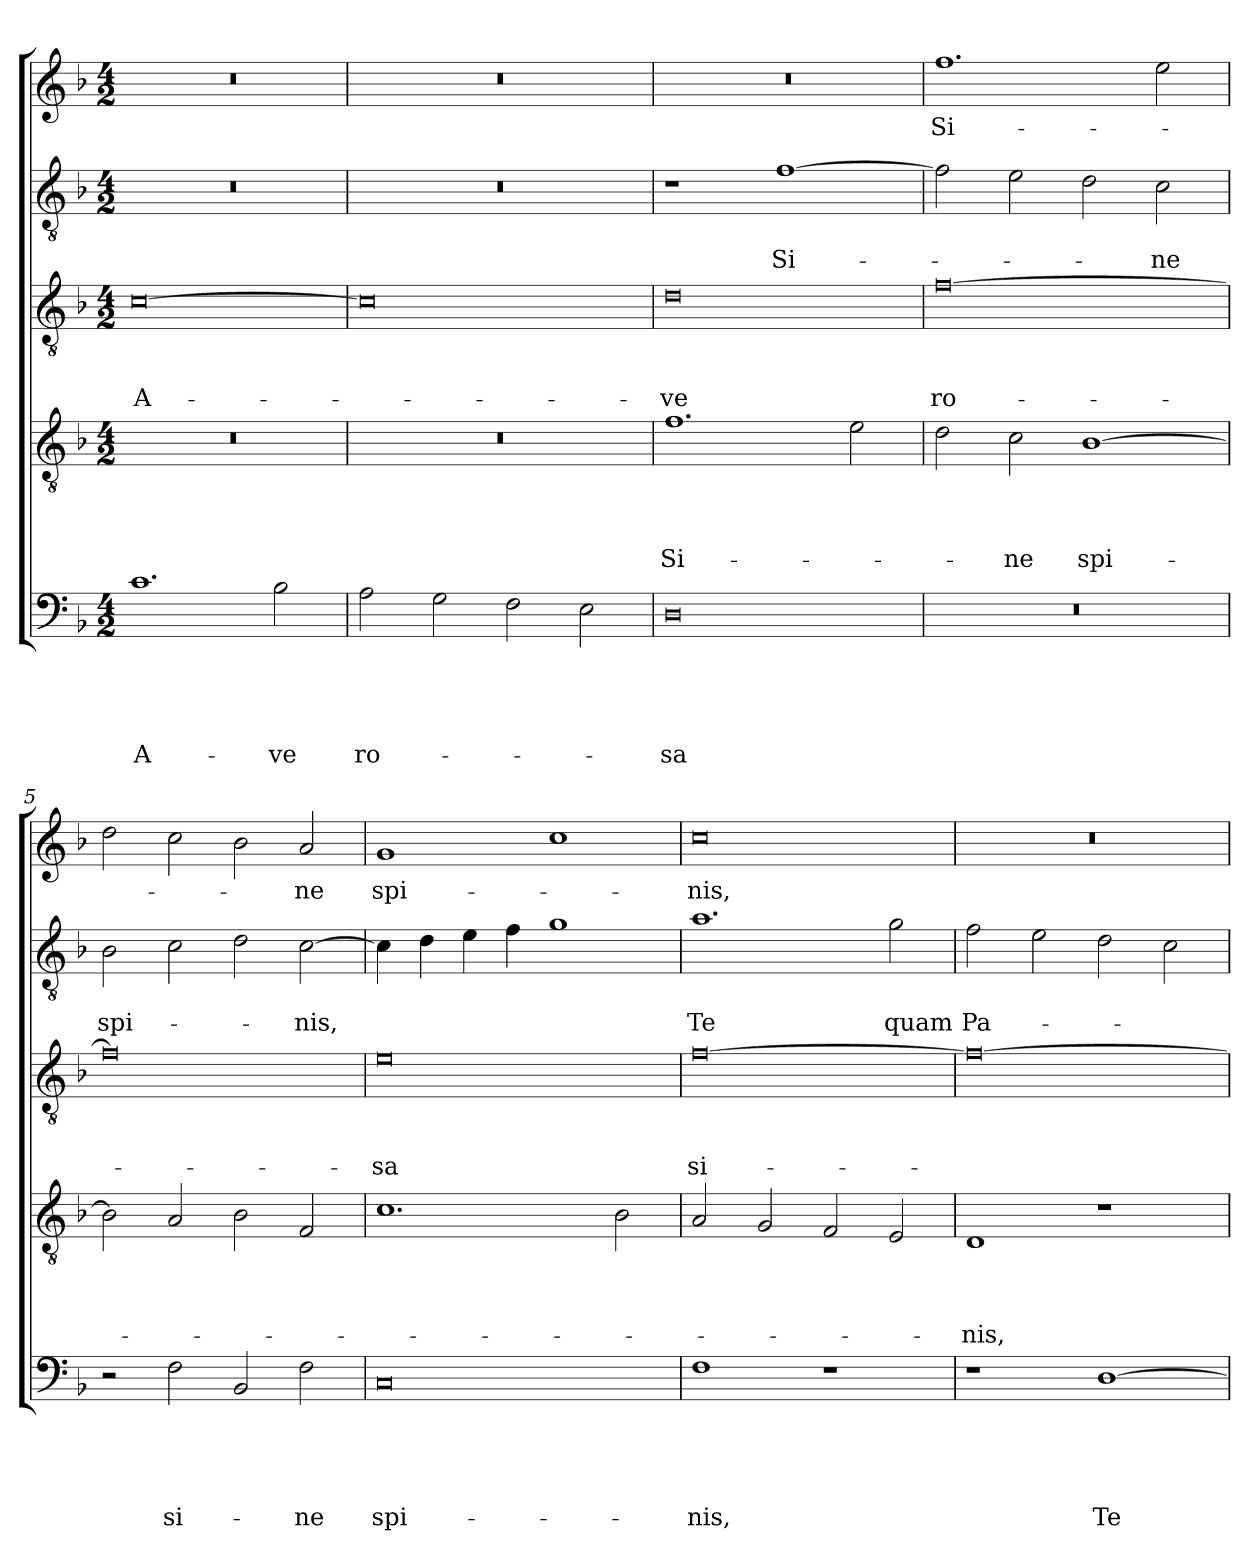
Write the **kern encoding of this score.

**kern	**text	**text	**text	**text	**text	**kern	**text	**text	**text	**text	**kern	**text	**text	**text	**kern	**text	**text	**kern	**text
*part5	*part5	*part5	*part5	*part5	*part5	*part4	*part4	*part4	*part4	*part4	*part3	*part3	*part3	*part3	*part2	*part2	*part2	*part1	*part1
*staff5	*staff5	*staff5	*staff5	*staff5	*staff5	*staff4	*staff4	*staff4	*staff4	*staff4	*staff3	*staff3	*staff3	*staff3	*staff2	*staff2	*staff2	*staff1	*staff1
*clefF4	*	*	*	*	*	*clefGv2	*	*	*	*	*clefGv2	*	*	*	*clefGv2	*	*	*clefG2	*
*k[b-]	*	*	*	*	*	*k[b-]	*	*	*	*	*k[b-]	*	*	*	*k[b-]	*	*	*k[b-]	*
*F:	*	*	*	*	*	*F:	*	*	*	*	*F:	*	*	*	*F:	*	*	*F:	*
*M4/2	*	*	*	*	*	*M4/2	*	*	*	*	*M4/2	*	*	*	*M4/2	*	*	*M4/2	*
=1	=1	=1	=1	=1	=1	=1	=1	=1	=1	=1	=1	=1	=1	=1	=1	=1	=1	=1	=1
!	!	!	!	!	!LO:LY:b	!	!	!	!	!	!	!	!	!LO:LY:b	!	!	!	!	!
1.c	.	.	.	.	A-	0r	.	.	.	.	[0c	.	.	A-	0r	.	.	0r	.
!	!	!	!	!	!LO:LY:b	!	!	!	!	!	!	!	!	!	!	!	!	!	!
2B-\	.	.	.	.	-ve	.	.	.	.	.	.	.	.	.	.	.	.	.	.
=2	=2	=2	=2	=2	=2	=2	=2	=2	=2	=2	=2	=2	=2	=2	=2	=2	=2	=2	=2
!	!	!	!	!	!LO:LY:b	!	!	!	!	!	!	!	!	!	!	!	!	!	!
2A\	.	.	.	.	ro-	0r	.	.	.	.	0c]	.	.	.	0r	.	.	0r	.
2G\	.	.	.	.	.	.	.	.	.	.	.	.	.	.	.	.	.	.	.
2F\	.	.	.	.	.	.	.	.	.	.	.	.	.	.	.	.	.	.	.
2E\	.	.	.	.	.	.	.	.	.	.	.	.	.	.	.	.	.	.	.
=3	=3	=3	=3	=3	=3	=3	=3	=3	=3	=3	=3	=3	=3	=3	=3	=3	=3	=3	=3
!	!	!	!	!	!LO:LY:b	!	!	!	!	!LO:LY:b	!	!	!	!LO:LY:b	!	!	!	!	!
0D	.	.	.	.	-sa	1.f	.	.	.	Si-	0d	.	.	-ve	1r	.	.	0r	.
!	!	!	!	!	!	!	!	!	!	!	!	!	!	!	!	!	!LO:LY:b	!	!
.	.	.	.	.	.	.	.	.	.	.	.	.	.	.	[1f	.	Si-	.	.
.	.	.	.	.	.	2e\	.	.	.	.	.	.	.	.	.	.	.	.	.
=4	=4	=4	=4	=4	=4	=4	=4	=4	=4	=4	=4	=4	=4	=4	=4	=4	=4	=4	=4
!	!	!	!	!	!	!	!	!	!	!	!	!	!	!LO:LY:b	!	!	!	!	!LO:LY:b
0r	.	.	.	.	.	2d\	.	.	.	.	[0f	.	.	ro-	2f\]	.	.	1.ff	Si-
!	!	!	!	!	!	!	!	!	!	!LO:LY:b	!	!	!	!	!	!	!	!	!
.	.	.	.	.	.	2c\	.	.	.	-ne	.	.	.	.	2e\	.	.	.	.
!	!	!	!	!	!	!	!	!	!	!LO:LY:b	!	!	!	!	!	!	!	!	!
.	.	.	.	.	.	[1B-	.	.	.	spi-	.	.	.	.	2d\	.	.	.	.
!	!	!	!	!	!	!	!	!	!	!	!	!	!	!	!	!	!LO:LY:b	!	!
.	.	.	.	.	.	.	.	.	.	.	.	.	.	.	2c\	.	-ne	2ee\	.
=5	=5	=5	=5	=5	=5	=5	=5	=5	=5	=5	=5	=5	=5	=5	=5	=5	=5	=5	=5
!	!	!	!	!	!	!	!	!	!	!	!	!	!	!	!	!	!LO:LY:b	!	!
2r	.	.	.	.	.	2B-\]	.	.	.	.	0f]	.	.	.	2B-\	.	spi-	2dd\	.
!	!	!	!	!	!LO:LY:b	!	!	!	!	!	!	!	!	!	!	!	!	!	!
2F\	.	.	.	.	si-	2A/	.	.	.	.	.	.	.	.	2c\	.	.	2cc\	.
2BB-/	.	.	.	.	.	2B-\	.	.	.	.	.	.	.	.	2d\	.	.	2b-\	.
!	!	!	!	!	!LO:LY:b	!	!	!	!	!	!	!	!	!	!	!	!LO:LY:b	!	!LO:LY:b
2F\	.	.	.	.	-ne	2F/	.	.	.	.	.	.	.	.	[2c\	.	-nis,	2a/	-ne
=6	=6	=6	=6	=6	=6	=6	=6	=6	=6	=6	=6	=6	=6	=6	=6	=6	=6	=6	=6
!	!	!	!	!	!LO:LY:b	!	!	!	!	!	!	!	!	!LO:LY:b	!	!	!	!	!LO:LY:b
0C	.	.	.	.	spi-	1.c	.	.	.	.	0e	.	.	-sa	4c\]	.	.	1g	spi-
.	.	.	.	.	.	.	.	.	.	.	.	.	.	.	4d\	.	.	.	.
.	.	.	.	.	.	.	.	.	.	.	.	.	.	.	4e\	.	.	.	.
.	.	.	.	.	.	.	.	.	.	.	.	.	.	.	4f\	.	.	.	.
.	.	.	.	.	.	.	.	.	.	.	.	.	.	.	1g	.	.	1cc	.
.	.	.	.	.	.	2B-\	.	.	.	.	.	.	.	.	.	.	.	.	.
!!LO:LB:g=z
=7	=7	=7	=7	=7	=7	=7	=7	=7	=7	=7	=7	=7	=7	=7	=7	=7	=7	=7	=7
!	!	!	!	!	!LO:LY:b	!	!	!	!	!	!	!	!	!LO:LY:b	!	!	!LO:LY:b	!	!LO:LY:b
1F	.	.	.	.	-nis,	2A/	.	.	.	.	[0f	.	.	si-	1.a	.	Te	0cc	-nis,
.	.	.	.	.	.	2G/	.	.	.	.	.	.	.	.	.	.	.	.	.
1r	.	.	.	.	.	2F/	.	.	.	.	.	.	.	.	.	.	.	.	.
!	!	!	!	!	!	!	!	!	!	!	!	!	!	!	!	!	!LO:LY:b	!	!
.	.	.	.	.	.	2E/	.	.	.	.	.	.	.	.	2g\	.	quam	.	.
=8	=8	=8	=8	=8	=8	=8	=8	=8	=8	=8	=8	=8	=8	=8	=8	=8	=8	=8	=8
!	!	!	!	!	!	!	!	!	!	!LO:LY:b	!	!	!	!	!	!	!LO:LY:b	!	!
1r	.	.	.	.	.	1D	.	.	.	-nis,	0f_	.	.	.	2f\	.	Pa-	0r	.
.	.	.	.	.	.	.	.	.	.	.	.	.	.	.	2e\	.	.	.	.
!	!	!	!	!	!LO:LY:b	!	!	!	!	!	!	!	!	!	!	!	!	!	!
[1D	.	.	.	.	Te	1r	.	.	.	.	.	.	.	.	2d\	.	.	.	.
.	.	.	.	.	.	.	.	.	.	.	.	.	.	.	2c\	.	.	.	.
=	=	=	=	=	=	=	=	=	=	=	=	=	=	=	=	=	=	=	=
*-	*-	*-	*-	*-	*-	*-	*-	*-	*-	*-	*-	*-	*-	*-	*-	*-	*-	*-	*-
